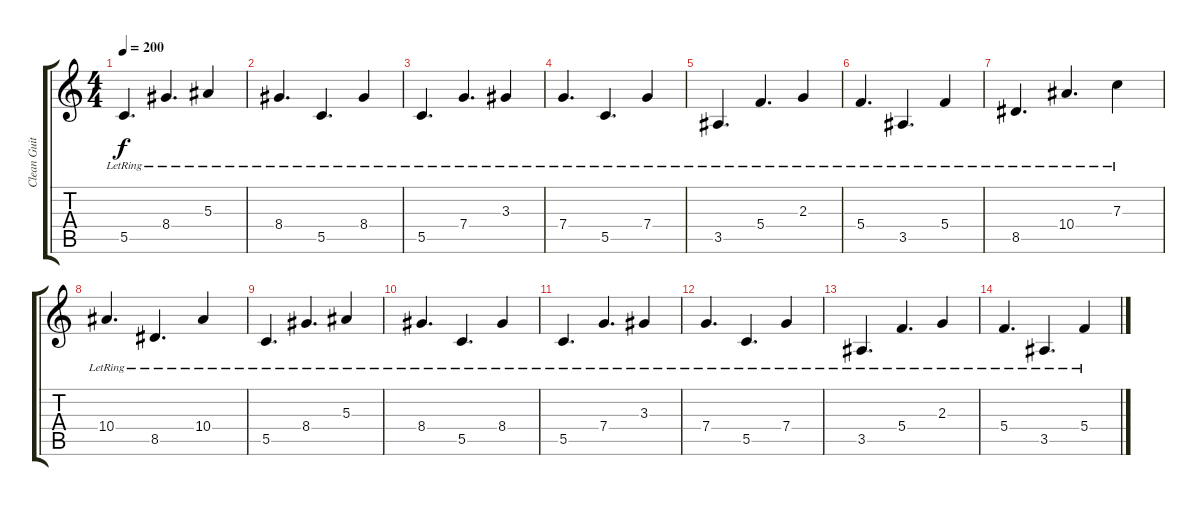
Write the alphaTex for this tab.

\track ("Clean Guitar Rhythm Middle-ish" "Clean Guit") {instrument electricguitarclean}
\staff {score tabs}
\tuning (D4 A3 F3 C3 G2 C2) {hide}
\ts (4 4)
\tempo 200
\clef g2
\ks c
5.5{lr}.4{d dy f} 8.4{lr}.4{d} 5.3{lr}.4 |
8.4{lr}.4{d} 5.5{lr}.4{d} 8.4{lr}.4 |
5.5{lr}.4{d} 7.4{lr}.4{d} 3.3{lr}.4 |
7.4{lr}.4{d} 5.5{lr}.4{d} 7.4{lr}.4 |
3.5{lr}.4{d} 5.4{lr}.4{d} 2.3{lr}.4 |
5.4{lr}.4{d} 3.5{lr}.4{d} 5.4{lr}.4 |
8.5{lr}.4{d} 10.4{lr}.4{d} 7.3{lr}.4 |
10.4{lr}.4{d} 8.5{lr}.4{d} 10.4{lr}.4 |
5.5{lr}.4{d} 8.4{lr}.4{d} 5.3{lr}.4 |
8.4{lr}.4{d} 5.5{lr}.4{d} 8.4{lr}.4 |
5.5{lr}.4{d} 7.4{lr}.4{d} 3.3{lr}.4 |
7.4{lr}.4{d} 5.5{lr}.4{d} 7.4{lr}.4 |
3.5{lr}.4{d} 5.4{lr}.4{d} 2.3{lr}.4 |
5.4{lr}.4{d} 3.5{lr}.4{d} 5.4{lr}.4
